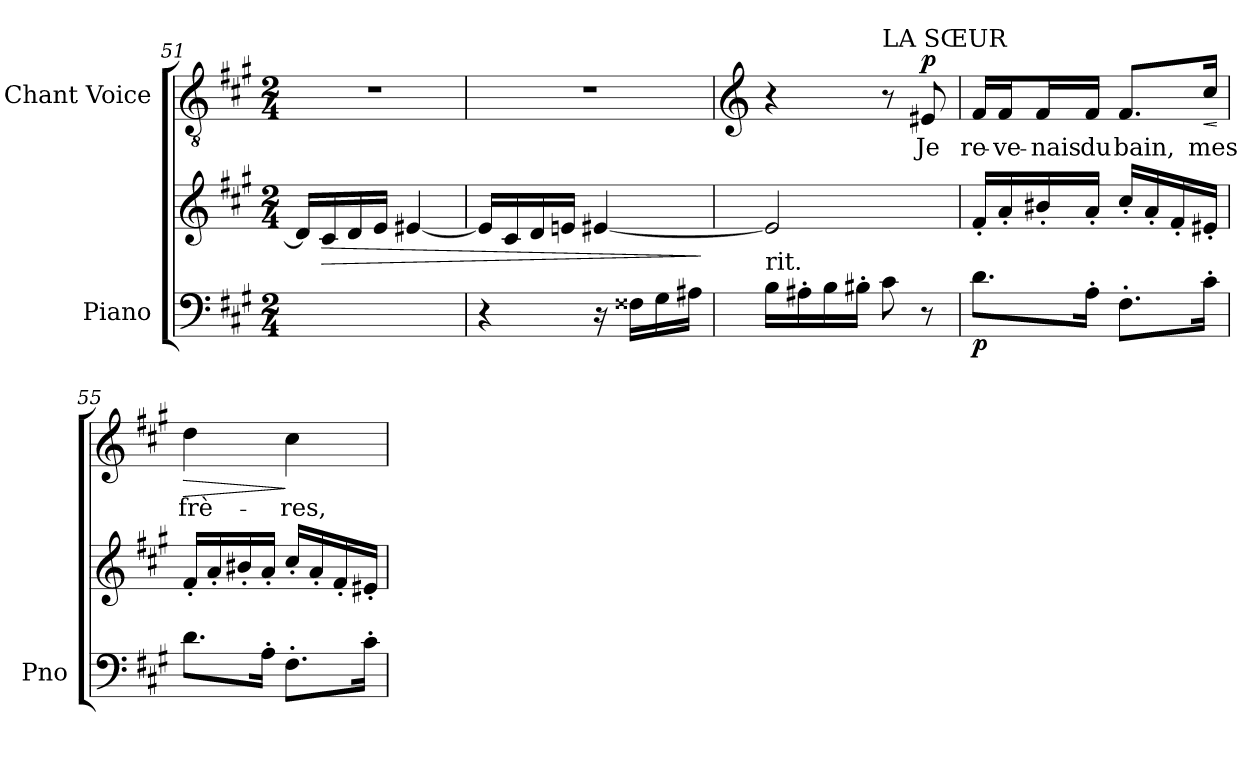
**kern	**kern	**dynam	**kern	**text	**dynam
*part2	*part2	*part2	*part1	*part1	*part1
*staff3	*staff2	*staff2/3	*staff1	*staff1	*staff1
*I"Piano	*	*	*I"Chant Voice	*	*
*I'Pno	*	*	*	*	*
*clefF4	*clefG2	*	*clefGv2	*	*
*k[f#c#g#]	*k[f#c#g#]	*	*k[f#c#g#]	*	*
*M2/4	*M2/4	*	*M2/4	*	*
=51	=51	=51	=51	=51	=51
2ryy	16d/LL]	.	2r	.	.
!	!	!LO:HP:b	!	!	!
.	16c#/	>	.	.	.
.	16d/	.	.	.	.
.	16e/JJ	.	.	.	.
.	[>4e#X/	.	.	.	.
=52	=52	=52	=52	=52	=52
4r	16e#/LL]	.	2r	.	.
.	16c#/	.	.	.	.
.	16d/	.	.	.	.
.	16enj/JJ	.	.	.	.
16r	[>4e#X/	.	.	.	.
16F##X\LL	.	.	.	.	.
16G#\	.	.	.	.	.
16A#X\JJ	.	.	.	.	.
.	.	]	.	.	.
!!LO:PB:g=z
=53	=53	=53	=53	=53	=53
*	*	*	*clefG2	*	*
!LO:TX:a:t=rit.	!	!	!	!	!
16B\LL	2e#/]	.	4r	.	.
16A#X'\	.	.	.	.	.
16B\	.	.	.	.	.
16B#X'\JJ	.	.	.	.	.
!	!	!	!LO:TX:a:t=LA SŒUR	!	!
8c#\	.	.	8r	.	.
!	!	!	!	!LO:LY:b	!LO:DY:a
8r	.	.	8e#X/	Je	p
=54	=54	=54	=54	=54	=54
!	!	!LO:DY:b=2	!	!LO:LY:b	!
8.d\L	16f#'/LL	p	16f#/LL	re-	.
!	!	!	!	!LO:LY:b	!
.	16a'/	.	16f#/J	-ve-	.
!	!	!	!	!LO:LY:b	!
.	16b#X'/	.	16f#/L	-nais	.
!	!	!	!	!LO:LY:b	!
16A'\Jk	16a'/JJ	.	16f#/JJ	du	.
!	!	!	!	!LO:LY:b	!
8.F#'\L	16cc#'/LL	.	8.f#/L	bain,	.
.	16a'/	.	.	.	.
.	16f#'/	.	.	.	.
!	!	!	!	!LO:LY:b	!LO:HP:b
16c#'\Jk	16e#X'/JJ	.	16cc#/Jk	mes	<
.	.	.	.	.	[
=55	=55	=55	=55	=55	=55
!	!	!	!	!LO:LY:b	!LO:HP:b
8.d\L	16f#'/LL	.	4dd\	frè-	>
.	16a'/	.	.	.	.
.	16b#X'/	.	.	.	.
16A'\Jk	16a'/JJ	.	.	.	.
!	!	!	!	!LO:LY:b	!
8.F#'\L	16cc#'/LL	.	4cc#\	-res,	]
.	16a'/	.	.	.	.
.	16f#'/	.	.	.	.
16c#'\Jk	16e#X'/JJ	.	.	.	.
=	=	=	=	=	=
*-	*-	*-	*-	*-	*-
